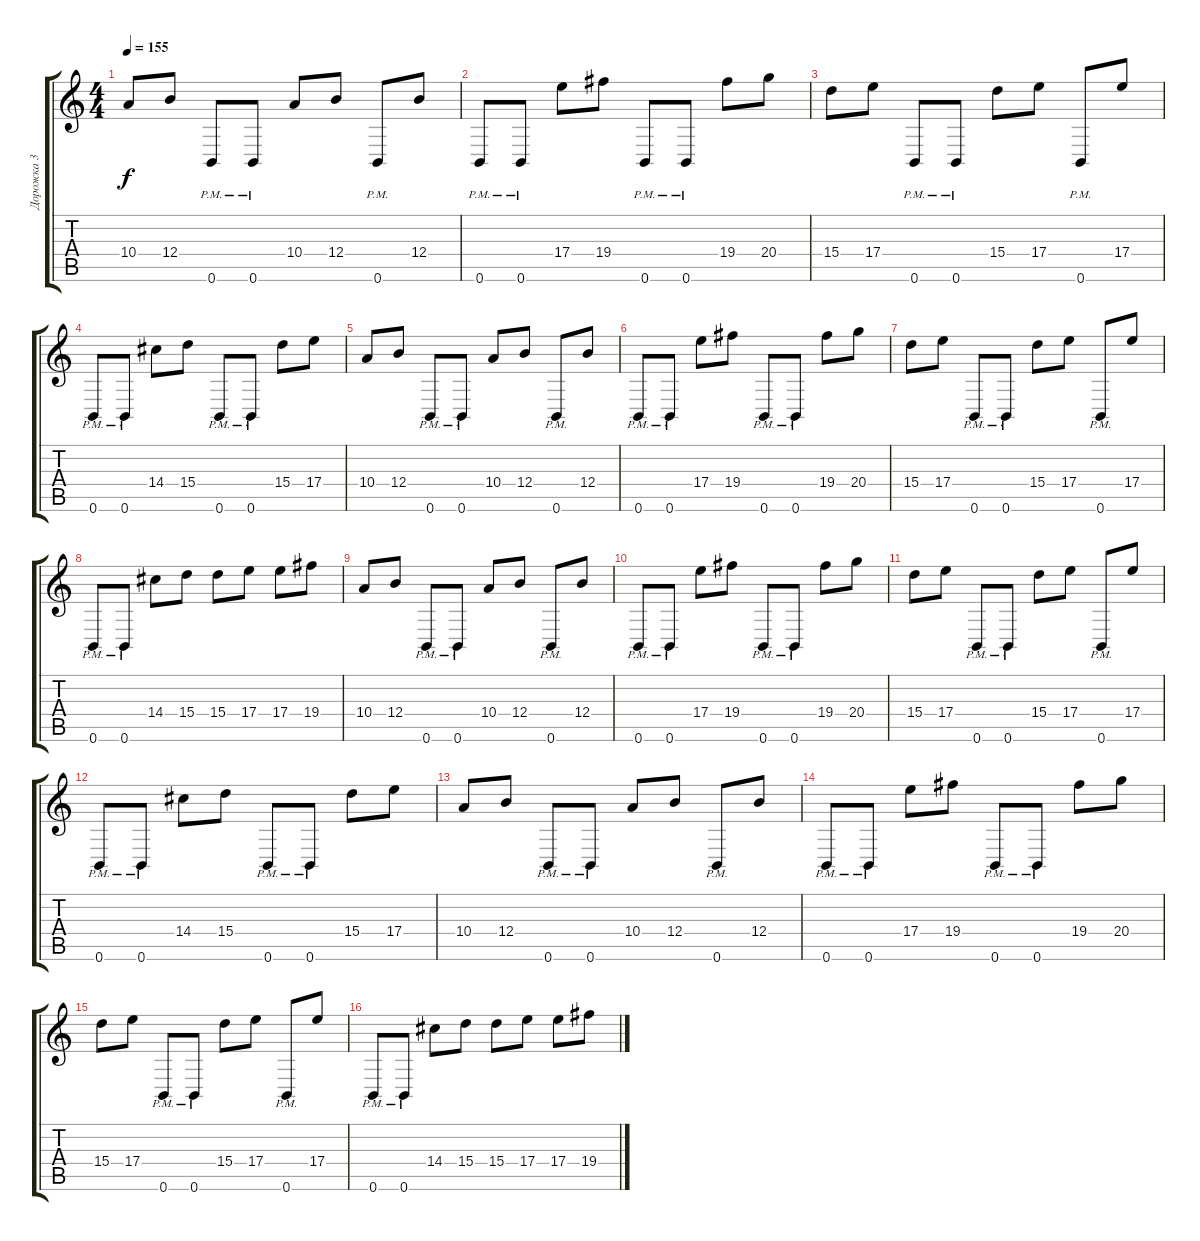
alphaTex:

\track ("Дорожка 3" "Дорожка 3") {instrument distortionguitar}
\staff {score tabs}
\tuning (Db4 Ab3 E3 B2 Gb2 B1) {hide}
\ts (4 4)
\tempo 155
\clef g2
\ks c
10.4.8{dy f} 12.4.8 0.6{pm}.8 0.6{pm}.8 10.4.8 12.4.8 0.6{pm}.8 12.4.8 |
0.6{pm}.8 0.6{pm}.8 17.4.8 19.4.8 0.6{pm}.8 0.6{pm}.8 19.4.8 20.4.8 |
15.4.8 17.4.8 0.6{pm}.8 0.6{pm}.8 15.4.8 17.4.8 0.6{pm}.8 17.4.8 |
0.6{pm}.8 0.6{pm}.8 14.4.8 15.4.8 0.6{pm}.8 0.6{pm}.8 15.4.8 17.4.8 |
10.4.8 12.4.8 0.6{pm}.8 0.6{pm}.8 10.4.8 12.4.8 0.6{pm}.8 12.4.8 |
0.6{pm}.8 0.6{pm}.8 17.4.8 19.4.8 0.6{pm}.8 0.6{pm}.8 19.4.8 20.4.8 |
15.4.8 17.4.8 0.6{pm}.8 0.6{pm}.8 15.4.8 17.4.8 0.6{pm}.8 17.4.8 |
0.6{pm}.8 0.6{pm}.8 14.4.8 15.4.8 15.4.8 17.4.8 17.4.8 19.4.8 |
10.4.8 12.4.8 0.6{pm}.8 0.6{pm}.8 10.4.8 12.4.8 0.6{pm}.8 12.4.8 |
0.6{pm}.8 0.6{pm}.8 17.4.8 19.4.8 0.6{pm}.8 0.6{pm}.8 19.4.8 20.4.8 |
15.4.8 17.4.8 0.6{pm}.8 0.6{pm}.8 15.4.8 17.4.8 0.6{pm}.8 17.4.8 |
0.6{pm}.8 0.6{pm}.8 14.4.8 15.4.8 0.6{pm}.8 0.6{pm}.8 15.4.8 17.4.8 |
10.4.8 12.4.8 0.6{pm}.8 0.6{pm}.8 10.4.8 12.4.8 0.6{pm}.8 12.4.8 |
0.6{pm}.8 0.6{pm}.8 17.4.8 19.4.8 0.6{pm}.8 0.6{pm}.8 19.4.8 20.4.8 |
15.4.8 17.4.8 0.6{pm}.8 0.6{pm}.8 15.4.8 17.4.8 0.6{pm}.8 17.4.8 |
0.6{pm}.8 0.6{pm}.8 14.4.8 15.4.8 15.4.8 17.4.8 17.4.8 19.4.8
